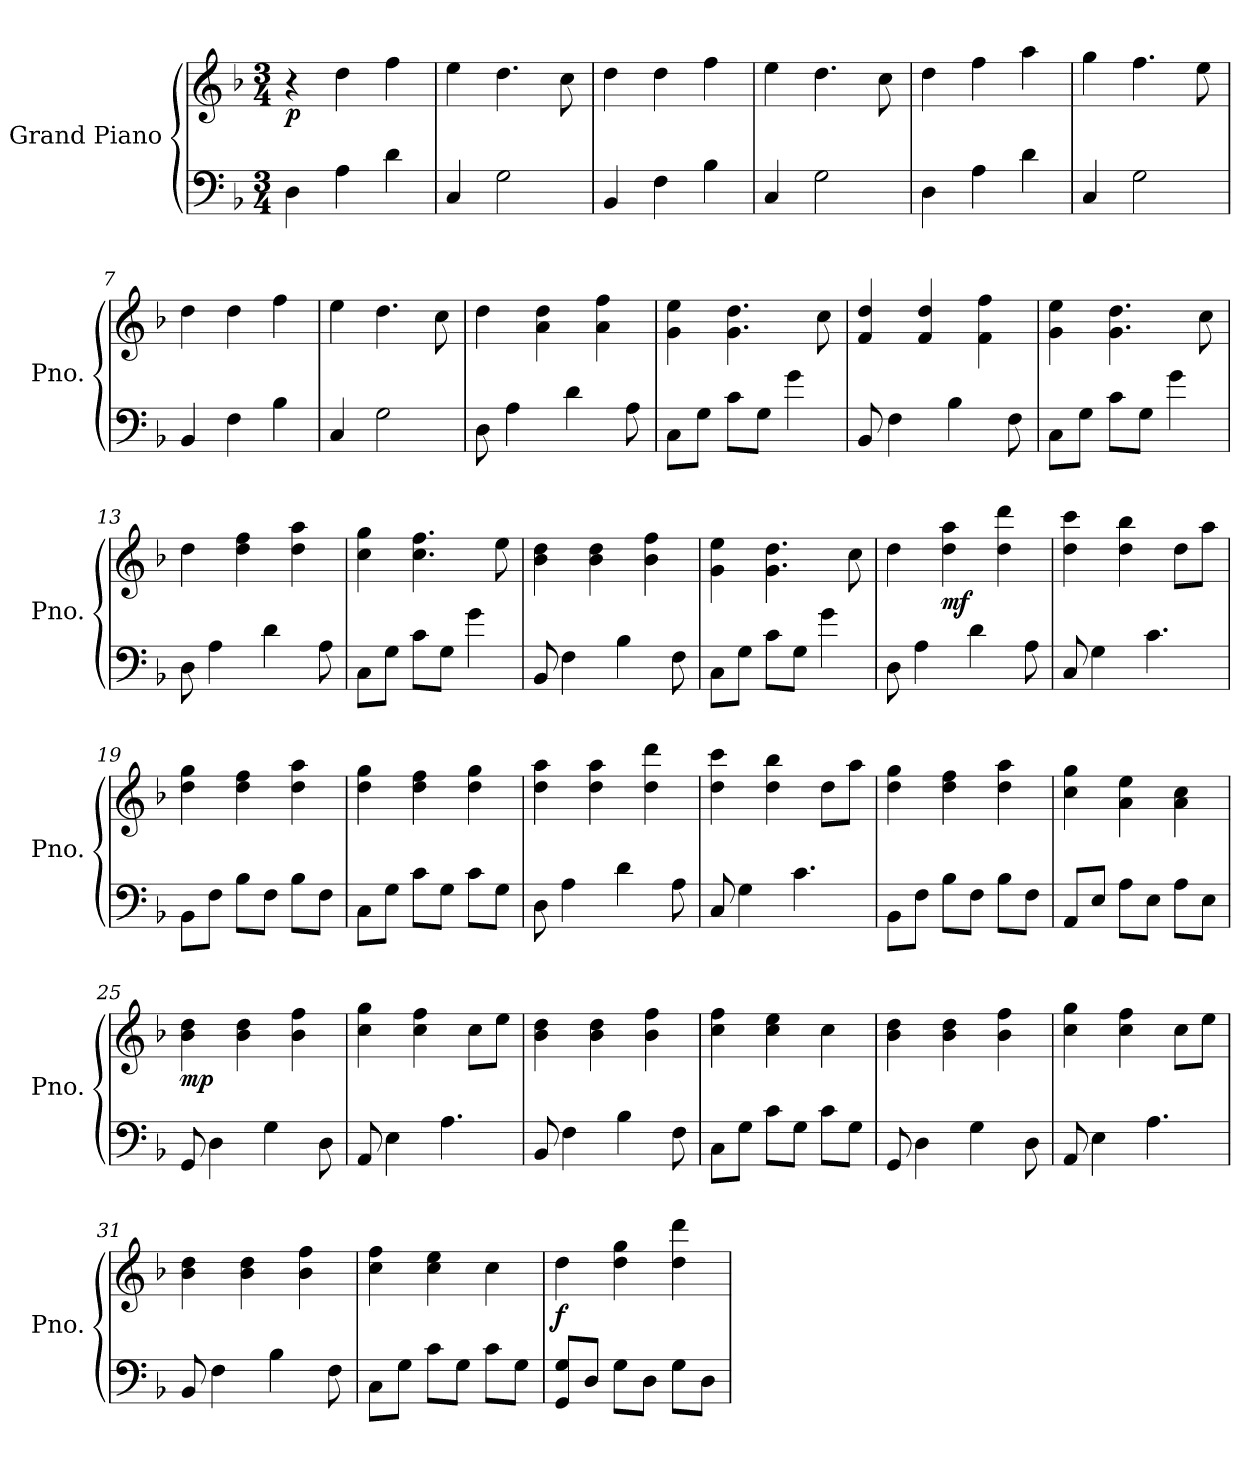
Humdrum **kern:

**kern	**kern	**dynam
*part1	*part1	*part1
*staff2	*staff1	*staff1/2
*I"Grand Piano	*	*
*I'Pno.	*	*
*clefF4	*clefG2	*
*k[b-]	*k[b-]	*
*F:	*F:	*
*M3/4	*M3/4	*
*MM70	*MM70	*
=1	=1	=1
!	!	!LO:DY:b
4D\	4r	p
4A\	4dd\	.
4d\	4ff\	.
=2	=2	=2
4C/	4ee\	.
2G\	4.dd\	.
.	8cc\	.
=3	=3	=3
4BB-/	4dd\	.
4F\	4dd\	.
4B-\	4ff\	.
=4	=4	=4
4C/	4ee\	.
2G\	4.dd\	.
.	8cc\	.
=5	=5	=5
4D\	4dd\	.
4A\	4ff\	.
4d\	4aa\	.
=6	=6	=6
4C/	4gg\	.
2G\	4.ff\	.
.	8ee\	.
=7	=7	=7
4BB-/	4dd\	.
4F\	4dd\	.
4B-\	4ff\	.
=8	=8	=8
4C/	4ee\	.
2G\	4.dd\	.
.	8cc\	.
!!LO:LB:g=z
=9	=9	=9
8D\	4dd\	.
4A\	.	.
.	4a\ 4dd\	.
4d\	.	.
.	4a\ 4ff\	.
8A\	.	.
=10	=10	=10
8C\L	4g\ 4ee\	.
8G\J	.	.
8c\L	4.g\ 4.dd\	.
8G\J	.	.
4g\	.	.
.	8cc\	.
=11	=11	=11
8BB-/	4f/ 4dd/	.
4F\	.	.
.	4f/ 4dd/	.
4B-\	.	.
.	4f\ 4ff\	.
8F\	.	.
=12	=12	=12
8C\L	4g\ 4ee\	.
8G\J	.	.
8c\L	4.g\ 4.dd\	.
8G\J	.	.
4g\	.	.
.	8cc\	.
=13	=13	=13
8D\	4dd\	.
4A\	.	.
.	4dd\ 4ff\	.
4d\	.	.
.	4dd\ 4aa\	.
8A\	.	.
=14	=14	=14
8C\L	4cc\ 4gg\	.
8G\J	.	.
8c\L	4.cc\ 4.ff\	.
8G\J	.	.
4g\	.	.
.	8ee\	.
=15	=15	=15
8BB-/	4b-\ 4dd\	.
4F\	.	.
.	4b-\ 4dd\	.
4B-\	.	.
.	4b-\ 4ff\	.
8F\	.	.
!!LO:LB:g=z
=16	=16	=16
8C\L	4g\ 4ee\	.
8G\J	.	.
8c\L	4.g\ 4.dd\	.
8G\J	.	.
4g\	.	.
.	8cc\	.
=17	=17	=17
8D\	4dd\	.
4A\	.	.
!	!	!LO:DY:b
.	4dd\ 4aa\	mf
4d\	.	.
.	4dd\ 4ddd\	.
8A\	.	.
=18	=18	=18
8C/	4dd\ 4ccc\	.
4G\	.	.
.	4dd\ 4bb-\	.
4.c\	.	.
.	8dd\L	.
.	8aa\J	.
=19	=19	=19
8BB-\L	4dd\ 4gg\	.
8F\J	.	.
8B-\L	4dd\ 4ff\	.
8F\J	.	.
8B-\L	4dd\ 4aa\	.
8F\J	.	.
=20	=20	=20
8C\L	4dd\ 4gg\	.
8G\J	.	.
8c\L	4dd\ 4ff\	.
8G\J	.	.
8c\L	4dd\ 4gg\	.
8G\J	.	.
=21	=21	=21
8D\	4dd\ 4aa\	.
4A\	.	.
.	4dd\ 4aa\	.
4d\	.	.
.	4dd\ 4ddd\	.
8A\	.	.
=22	=22	=22
8C/	4dd\ 4ccc\	.
4G\	.	.
.	4dd\ 4bb-\	.
4.c\	.	.
.	8dd\L	.
.	8aa\J	.
!!LO:LB:g=z
=23	=23	=23
8BB-\L	4dd\ 4gg\	.
8F\J	.	.
8B-\L	4dd\ 4ff\	.
8F\J	.	.
8B-\L	4dd\ 4aa\	.
8F\J	.	.
=24	=24	=24
8AA/L	4cc\ 4gg\	.
8E/J	.	.
8A\L	4a\ 4ee\	.
8E\J	.	.
8A\L	4a\ 4cc\	.
8E\J	.	.
=25	=25	=25
!	!	!LO:DY:b
8GG/	4b-\ 4dd\	mp
4D\	.	.
.	4b-\ 4dd\	.
4G\	.	.
.	4b-\ 4ff\	.
8D\	.	.
=26	=26	=26
8AA/	4cc\ 4gg\	.
4E\	.	.
.	4cc\ 4ff\	.
4.A\	.	.
.	8cc\L	.
.	8ee\J	.
=27	=27	=27
8BB-/	4b-\ 4dd\	.
4F\	.	.
.	4b-\ 4dd\	.
4B-\	.	.
.	4b-\ 4ff\	.
8F\	.	.
=28	=28	=28
8C\L	4cc\ 4ff\	.
8G\J	.	.
8c\L	4cc\ 4ee\	.
8G\J	.	.
8c\L	4cc\	.
8G\J	.	.
=29	=29	=29
8GG/	4b-\ 4dd\	.
4D\	.	.
.	4b-\ 4dd\	.
4G\	.	.
.	4b-\ 4ff\	.
8D\	.	.
!!LO:LB:g=z
=30	=30	=30
8AA/	4cc\ 4gg\	.
4E\	.	.
.	4cc\ 4ff\	.
4.A\	.	.
.	8cc\L	.
.	8ee\J	.
=31	=31	=31
8BB-/	4b-\ 4dd\	.
4F\	.	.
.	4b-\ 4dd\	.
4B-\	.	.
.	4b-\ 4ff\	.
8F\	.	.
=32	=32	=32
8C\L	4cc\ 4ff\	.
8G\J	.	.
8c\L	4cc\ 4ee\	.
8G\J	.	.
8c\L	4cc\	.
8G\J	.	.
=33	=33	=33
!	!	!LO:DY:b
8GG/ 8G/L	4dd\	f
8D/J	.	.
8G\L	4dd\ 4gg\	.
8D\J	.	.
8G\L	4dd\ 4ddd\	.
8D\J	.	.
=	=	=
*-	*-	*-
